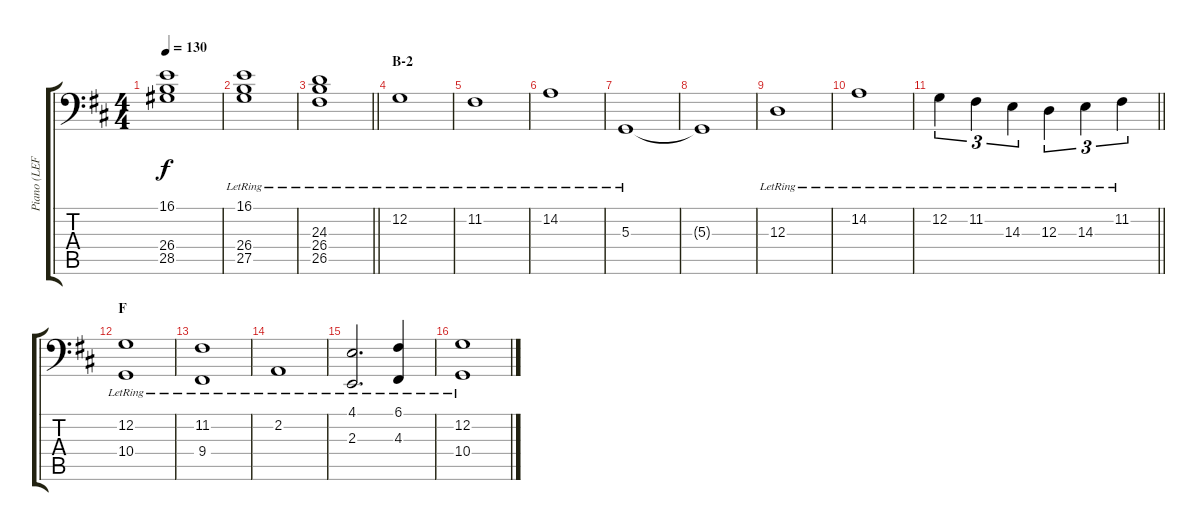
\track ("Piano (LEFT)" "Piano (LEF") {instrument acousticgrandpiano}
\staff {score tabs}
\tuning (C3 G2 D2 A1 E1 B0) {hide}
\ts (4 4)
\tempo 130
\clef f4
\ks d
(16.1{t} 26.4{t} 28.5{t}).1{dy f} |
(16.1{lr} 26.4{lr} 27.5{lr}).1 |
\barLineRight lightlight
(24.3{lr} 26.4{lr} 26.5{lr}).1 |
\section ("" "B-2")
12.2{lr}.1 |
11.2{lr}.1 |
14.2{lr}.1 |
5.3{lr}.1 |
5.3{t}.1 |
12.3{lr}.1 |
14.2{lr}.1 |
\barLineRight lightlight
12.2{lr}.4{tu (3 2)} 11.2{lr}.4{tu (3 2)} 14.3{lr}.4{tu (3 2)} 12.3{lr}.4{tu (3 2)} 14.3{lr}.4{tu (3 2)} 11.2{lr}.4{tu (3 2)} |
\section ("" "F")
(12.2{lr} 10.4{lr}).1 |
(11.2{lr} 9.4{lr}).1 |
2.2{lr}.1 |
(4.1{lr} 2.3{lr}).2{d} (6.1{lr} 4.3{lr}).4 |
(12.2{lr} 10.4{lr}).1
